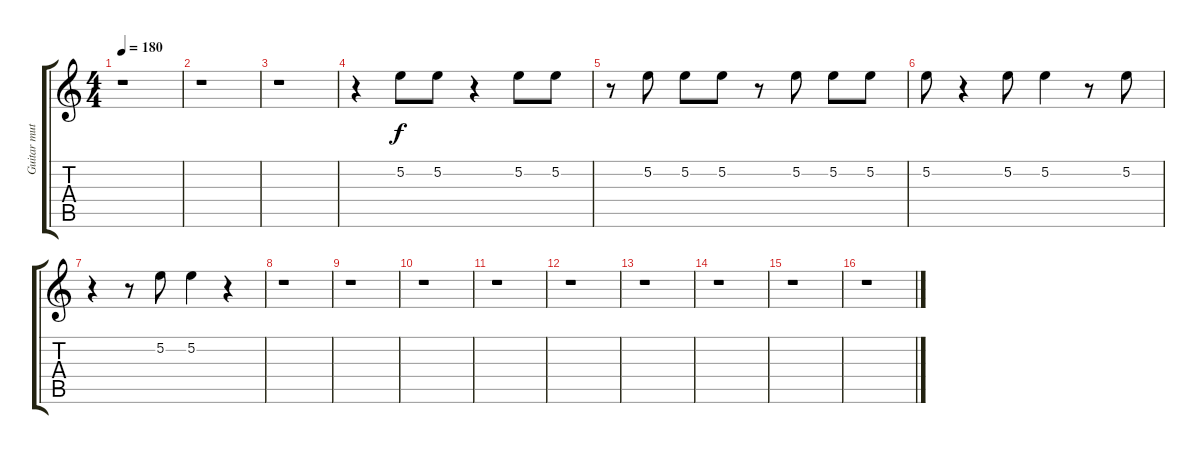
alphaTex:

\track ("Guitar muted" "Guitar mut") {instrument electricguitarmuted}
\staff {score tabs}
\tuning (E4 B3 G3 D3 A2 E2) {hide}
\ts (4 4)
\tempo 180
\clef g2
\ks c
r.1{dy f} |
r.1 |
r.1 |
r.4{volume 12 instrument overdrivenguitar} 5.2.8 5.2.8 r.4 5.2.8 5.2.8 |
r.8 5.2.8 5.2.8 5.2.8 r.8 5.2.8 5.2.8 5.2.8 |
5.2.8 r.4 5.2.8 5.2.4 r.8 5.2.8 |
r.4 r.8 5.2.8 5.2.4 r.4 |
r.1{volume 15 instrument electricguitarmuted} |
r.1 |
r.1 |
r.1 |
r.1 |
r.1 |
r.1 |
r.1 |
r.1
